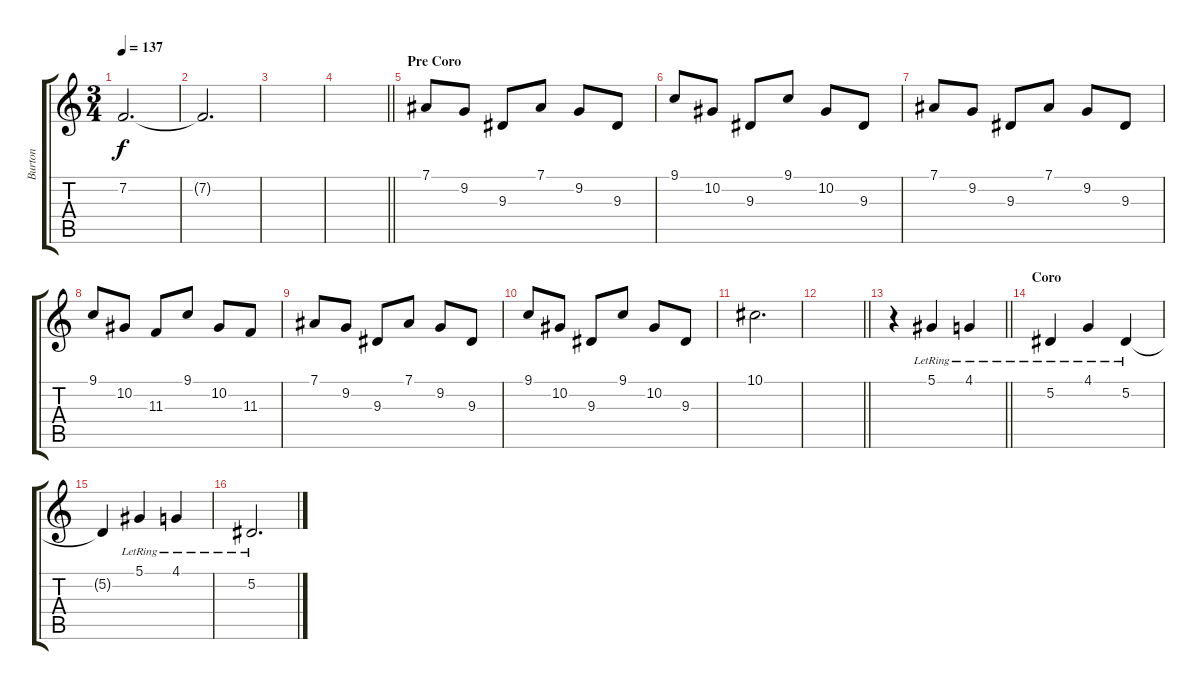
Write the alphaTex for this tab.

\track ("Burton" "Burton") {instrument pad1newage}
\staff {score tabs}
\tuning (Eb4 Bb3 Gb3 Db3 Ab2 Eb2) {hide}
\ts (3 4)
\tempo 137
\clef g2
\ks c
7.2.2{d dy f} |
7.2{t}.2{d} |
|
\barLineRight lightlight
|
\section ("" "Pre Coro")
7.1.8{volume 12 instrument pad4choir} 9.2.8 9.3.8 7.1.8 9.2.8 9.3.8 |
9.1.8 10.2.8 9.3.8 9.1.8 10.2.8 9.3.8 |
7.1.8{volume 12 instrument pad4choir} 9.2.8 9.3.8 7.1.8 9.2.8 9.3.8 |
9.1.8 10.2.8 11.3.8 9.1.8 10.2.8 11.3.8 |
7.1.8{volume 12 instrument pad4choir} 9.2.8 9.3.8 7.1.8 9.2.8 9.3.8 |
9.1.8 10.2.8 9.3.8 9.1.8 10.2.8 9.3.8 |
10.1.2{d} |
\barLineRight lightlight
|
\section ("" "")
\barLineRight lightlight
r.4{volume 16 instrument pad1newage} 5.1{lr}.4 4.1{lr}.4 |
\section ("" "Coro")
5.2{lr}.4 4.1{lr}.4 5.2{lr}.4 |
5.2{t}.4 5.1{lr}.4 4.1{lr}.4 |
5.2{lr}.2{d}
